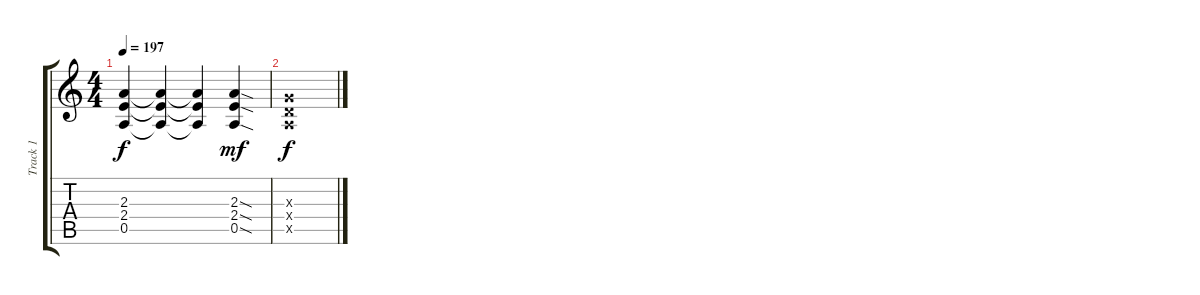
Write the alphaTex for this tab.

\track ("Track 1" "Track 1") {instrument distortionguitar}
\staff {score tabs}
\tuning (E4 B3 G3 D3 A2 E2) {hide}
\ts (4 4)
\tempo 197
\clef g2
\ks c
(2.3{t} 2.4{t} 0.5{t}).4{dy f} (2.3{t} 2.4{t} 0.5{t}).4 (2.3{t} 2.4{t} 0.5{t}).4 (2.3{sod} 2.4{sod} 0.5{sod}).4{dy mf} |
(0.3{x} 0.4{x} 0.5{x}).1{dy f}
